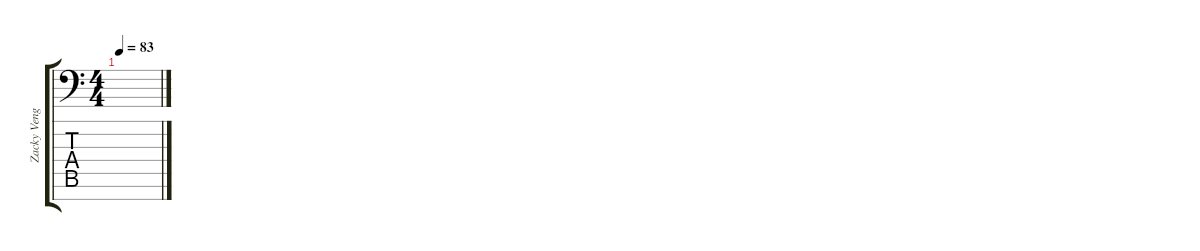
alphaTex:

\track ("Zacky Vengance -- Rhythm Guita" "Zacky Veng") {instrument overdrivenguitar}
\staff {score tabs}
\tuning (E4 B3 G3 D3 A2 D2 C-1) {hide}
\ts (4 4)
\tempo 83
\clef f4
\ks c
